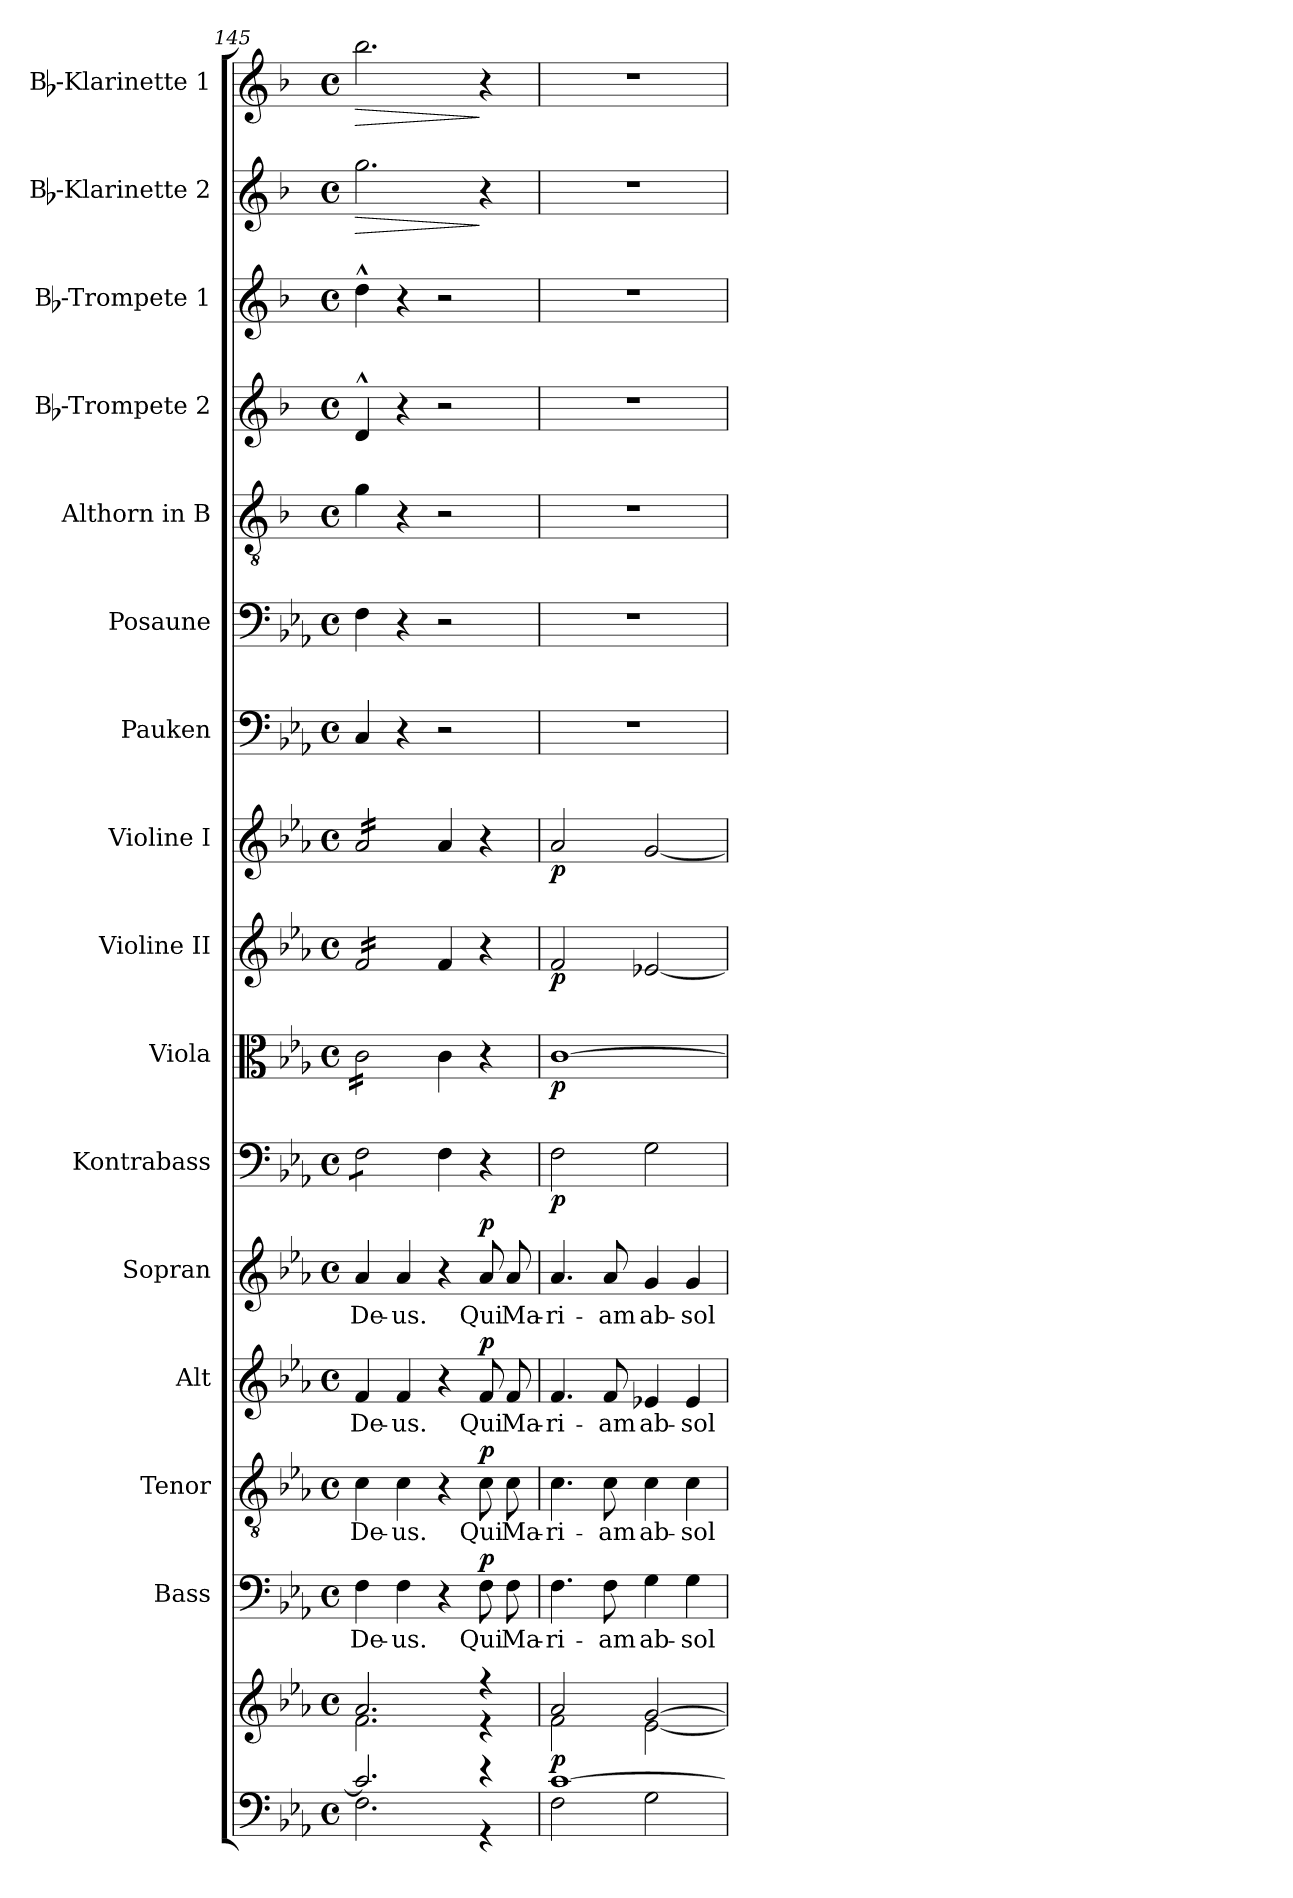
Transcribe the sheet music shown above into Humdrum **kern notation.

**kern	**kern	**dynam	**kern	**text	**dynam	**kern	**text	**dynam	**kern	**text	**dynam	**kern	**text	**dynam	**kern	**dynam	**kern	**dynam	**kern	**dynam	**kern	**dynam	**kern	**kern	**kern	**kern	**kern	**kern	**dynam	**kern	**dynam
*part16	*part16	*part16	*part15	*part15	*part15	*part14	*part14	*part14	*part13	*part13	*part13	*part12	*part12	*part12	*part11	*part11	*part10	*part10	*part9	*part9	*part8	*part8	*part7	*part6	*part5	*part4	*part3	*part2	*part2	*part1	*part1
*staff17	*staff16	*staff16/17	*staff15	*staff15	*staff15	*staff14	*staff14	*staff14	*staff13	*staff13	*staff13	*staff12	*staff12	*staff12	*staff11	*staff11	*staff10	*staff10	*staff9	*staff9	*staff8	*staff8	*staff7	*staff6	*staff5	*staff4	*staff3	*staff2	*staff2	*staff1	*staff1
*	*	*	*I"Bass	*	*	*I"Tenor	*	*	*I"Alt	*	*	*I"Sopran	*	*	*I"Kontrabass	*	*I"Viola	*	*I"Violine II	*	*I"Violine I	*	*I"Pauken	*I"Posaune	*I"Althorn in B	*I"Bb-Trompete 2	*I"Bb-Trompete 1	*I"Bb-Klarinette 2	*	*I"Bb-Klarinette 1	*
*	*	*	*I'B.	*	*	*I'T.	*	*	*I'A.	*	*	*I'S.	*	*	*I'Kb.	*	*I'Vla.	*	*I'Vl. II	*	*I'Vl. I	*	*I'Pk.	*I'Pos.	*	*I'Bb Trp. 2	*I'Bb Trp. 1	*I'Bb Kl. 2	*	*I'Bb Kl. 1	*
*clefF4	*clefG2	*	*clefF4	*	*	*clefGv2	*	*	*clefG2	*	*	*clefG2	*	*	*clefF4	*	*clefC3	*	*clefG2	*	*clefG2	*	*clefF4	*clefF4	*clefGv2	*clefG2	*clefG2	*clefG2	*	*clefG2	*
*	*	*	*	*	*	*	*	*	*	*	*	*	*	*	*ITrd7c12	*	*	*	*	*	*	*	*	*	*ITrd1c2	*ITrd1c2	*ITrd1c2	*ITrd1c2	*	*ITrd1c2	*
*k[b-e-a-]	*k[b-e-a-]	*	*k[b-e-a-]	*	*	*k[b-e-a-]	*	*	*k[b-e-a-]	*	*	*k[b-e-a-]	*	*	*k[b-e-a-]	*	*k[b-e-a-]	*	*k[b-e-a-]	*	*k[b-e-a-]	*	*k[b-e-a-]	*k[b-e-a-]	*k[b-e-a-]	*k[b-e-a-]	*k[b-e-a-]	*k[b-e-a-]	*	*k[b-e-a-]	*
*E-:	*E-:	*	*E-:	*	*	*E-:	*	*	*E-:	*	*	*E-:	*	*	*E-:	*	*E-:	*	*E-:	*	*E-:	*	*E-:	*E-:	*E-:	*E-:	*E-:	*E-:	*	*E-:	*
*M4/4	*M4/4	*	*M4/4	*	*	*M4/4	*	*	*M4/4	*	*	*M4/4	*	*	*M4/4	*	*M4/4	*	*M4/4	*	*M4/4	*	*M4/4	*M4/4	*M4/4	*M4/4	*M4/4	*M4/4	*	*M4/4	*
*met(c)	*met(c)	*	*met(c)	*	*	*met(c)	*	*	*met(c)	*	*	*met(c)	*	*	*met(c)	*	*met(c)	*	*met(c)	*	*met(c)	*	*met(c)	*met(c)	*met(c)	*met(c)	*met(c)	*met(c)	*	*met(c)	*
=145	=145	=145	=145	=145	=145	=145	=145	=145	=145	=145	=145	=145	=145	=145	=145	=145	=145	=145	=145	=145	=145	=145	=145	=145	=145	=145	=145	=145	=145	=145	=145
*^	*^	*	*	*	*	*	*	*	*	*	*	*	*	*	*	*	*	*	*	*	*	*	*	*	*	*	*	*	*	*	*
!	!	!	!	!	!	!LO:LY:b	!	!	!LO:LY:b	!	!	!LO:LY:b	!	!	!LO:LY:b	!	!	!	!	!	!	!	!	!	!	!	!	!	!	!	!LO:HP:b	!	!LO:HP:b
*	*	*	*	*	*	*	*	*	*	*	*	*	*	*	*	*	*tremolo	*	*	*	*	*	*	*	*	*	*	*	*	*	*	*	*
*	*	*	*	*	*	*	*	*	*	*	*	*	*	*	*	*	*	*	*tremolo	*	*	*	*	*	*	*	*	*	*	*	*	*	*
*	*	*	*	*	*	*	*	*	*	*	*	*	*	*	*	*	*	*	*	*	*tremolo	*	*	*	*	*	*	*	*	*	*	*	*
*	*	*	*	*	*	*	*	*	*	*	*	*	*	*	*	*	*	*	*	*	*	*	*tremolo	*	*	*	*	*	*	*	*	*	*
2.c/]	2.F\	2.a-/	2.f\	.	4F\	De-	.	4c\	De-	.	4f/	De-	.	4a-/	De-	.	8FF\L	.	16c\LL	.	16f/LL	.	16a-/LL	.	4C/	4F\	4f\	4c^^>/	4cc^^>\	2.ff\	>	2.aa-\	>
.	.	.	.	.	.	.	.	.	.	.	.	.	.	.	.	.	.	.	16c\	.	16f/	.	16a-/	.	.	.	.	.	.	.	.	.	.
.	.	.	.	.	.	.	.	.	.	.	.	.	.	.	.	.	8FF\	.	16c\	.	16f/	.	16a-/	.	.	.	.	.	.	.	.	.	.
.	.	.	.	.	.	.	.	.	.	.	.	.	.	.	.	.	.	.	16c\	.	16f/	.	16a-/	.	.	.	.	.	.	.	.	.	.
!	!	!	!	!	!	!LO:LY:b	!	!	!LO:LY:b	!	!	!LO:LY:b	!	!	!LO:LY:b	!	!	!	!	!	!	!	!	!	!	!	!	!	!	!	!	!	!
.	.	.	.	.	4F\	-us.	.	4c\	-us.	.	4f/	-us.	.	4a-/	-us.	.	8FF\	.	16c\	.	16f/	.	16a-/	.	4r	4r	4r	4r	4r	.	.	.	.
.	.	.	.	.	.	.	.	.	.	.	.	.	.	.	.	.	.	.	16c\	.	16f/	.	16a-/	.	.	.	.	.	.	.	.	.	.
.	.	.	.	.	.	.	.	.	.	.	.	.	.	.	.	.	8FF\J	.	16c\	.	16f/	.	16a-/	.	.	.	.	.	.	.	.	.	.
*	*	*	*	*	*	*	*	*	*	*	*	*	*	*	*	*	*Xtremolo	*	*	*	*	*	*	*	*	*	*	*	*	*	*	*	*
.	.	.	.	.	.	.	.	.	.	.	.	.	.	.	.	.	.	.	16c\JJ	.	16f/JJ	.	16a-/JJ	.	.	.	.	.	.	.	.	.	.
*	*	*	*	*	*	*	*	*	*	*	*	*	*	*	*	*	*	*	*	*	*	*	*Xtremolo	*	*	*	*	*	*	*	*	*	*
*	*	*	*	*	*	*	*	*	*	*	*	*	*	*	*	*	*	*	*	*	*Xtremolo	*	*	*	*	*	*	*	*	*	*	*	*
*	*	*	*	*	*	*	*	*	*	*	*	*	*	*	*	*	*	*	*Xtremolo	*	*	*	*	*	*	*	*	*	*	*	*	*	*
.	.	.	.	.	4r	.	.	4r	.	.	4r	.	.	4r	.	.	4FF\	.	4c\	.	4f/	.	4a-/	.	2r	2r	2r	2r	2r	.	.	.	.
!	!	!	!	!	!	!LO:LY:b	!LO:DY:a	!	!LO:LY:b	!LO:DY:a	!	!LO:LY:b	!LO:DY:a	!	!LO:LY:b	!LO:DY:a	!	!	!	!	!	!	!	!	!	!	!	!	!	!	!	!	!
4r	4r	4r	4r	.	8F\	Qui	p	8c\	Qui	p	8f/	Qui	p	8a-/	Qui	p	4r	.	4r	.	4r	.	4r	.	.	.	.	.	.	4r	]	4r	]
!	!	!	!	!	!	!LO:LY:b	!	!	!LO:LY:b	!	!	!LO:LY:b	!	!	!LO:LY:b	!	!	!	!	!	!	!	!	!	!	!	!	!	!	!	!	!	!
.	.	.	.	.	8F\	Ma-	.	8c\	Ma-	.	8f/	Ma-	.	8a-/	Ma-	.	.	.	.	.	.	.	.	.	.	.	.	.	.	.	.	.	.
=146	=146	=146	=146	=146	=146	=146	=146	=146	=146	=146	=146	=146	=146	=146	=146	=146	=146	=146	=146	=146	=146	=146	=146	=146	=146	=146	=146	=146	=146	=146	=146	=146	=146
!	!	!	!	!LO:DY:b	!	!LO:LY:b	!	!	!LO:LY:b	!	!	!LO:LY:b	!	!	!LO:LY:b	!	!	!LO:DY:b	!	!LO:DY:b	!	!LO:DY:b	!	!LO:DY:b	!	!	!	!	!	!	!	!	!
[>1c	2F\	2a-/	2f\	p	4.F\	-ri-	.	4.c\	-ri-	.	4.f/	-ri-	.	4.a-/	-ri-	.	2FF\	p	[1c	p	2f/	p	2a-/	p	1r	1r	1r	1r	1r	1r	.	1r	.
!	!	!	!	!	!	!LO:LY:b	!	!	!LO:LY:b	!	!	!LO:LY:b	!	!	!LO:LY:b	!	!	!	!	!	!	!	!	!	!	!	!	!	!	!	!	!	!
.	.	.	.	.	8F\	-am	.	8c\	-am	.	8f/	-am	.	8a-/	-am	.	.	.	.	.	.	.	.	.	.	.	.	.	.	.	.	.	.
!	!	!	!	!	!	!LO:LY:b	!	!	!LO:LY:b	!	!	!LO:LY:b	!	!	!LO:LY:b	!	!	!	!	!	!	!	!	!	!	!	!	!	!	!	!	!	!
.	2G\	[>2g/	[<2e-\	.	4G\	ab-	.	4c\	ab-	.	4e-X/	ab-	.	4g/	ab-	.	2GG\	.	.	.	[2e-X/	.	[2g/	.	.	.	.	.	.	.	.	.	.
!	!	!	!	!	!	!LO:LY:b	!	!	!LO:LY:b	!	!	!LO:LY:b	!	!	!LO:LY:b	!	!	!	!	!	!	!	!	!	!	!	!	!	!	!	!	!	!
.	.	.	.	.	4G\	-sol-	.	4c\	-sol-	.	4e-/	-sol-	.	4g/	-sol-	.	.	.	.	.	.	.	.	.	.	.	.	.	.	.	.	.	.
*v	*v	*	*	*	*	*	*	*	*	*	*	*	*	*	*	*	*	*	*	*	*	*	*	*	*	*	*	*	*	*	*	*	*
*	*v	*v	*	*	*	*	*	*	*	*	*	*	*	*	*	*	*	*	*	*	*	*	*	*	*	*	*	*	*	*	*	*
=	=	=	=	=	=	=	=	=	=	=	=	=	=	=	=	=	=	=	=	=	=	=	=	=	=	=	=	=	=	=	=
*-	*-	*-	*-	*-	*-	*-	*-	*-	*-	*-	*-	*-	*-	*-	*-	*-	*-	*-	*-	*-	*-	*-	*-	*-	*-	*-	*-	*-	*-	*-	*-
